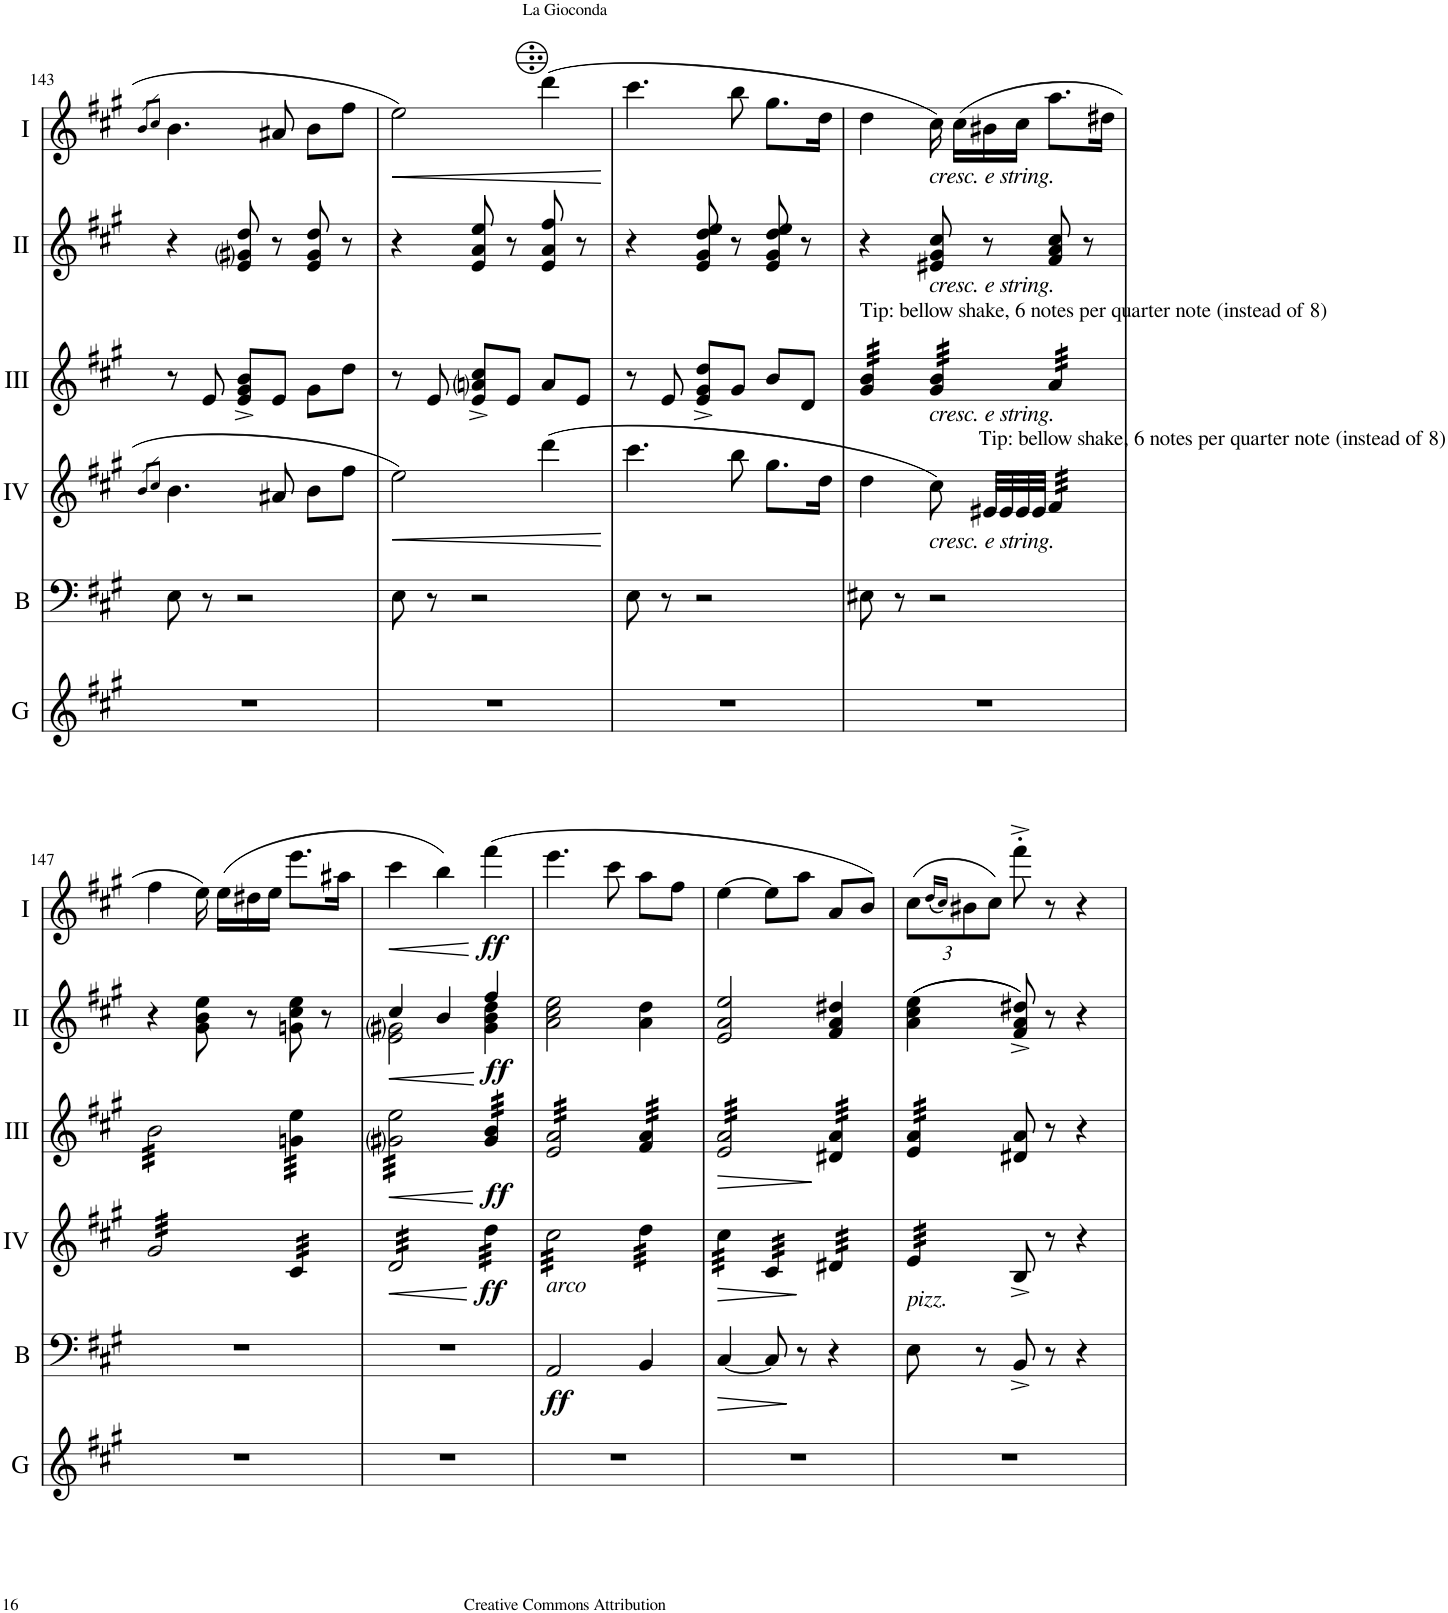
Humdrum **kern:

**kern	**kern	**dynam	**kern	**dynam	**kern	**dynam	**kern	**dynam	**kern	**dynam
*part6	*part5	*part5	*part4	*part4	*part3	*part3	*part2	*part2	*part1	*part1
*staff6	*staff5	*staff5	*staff4	*staff4	*staff3	*staff3	*staff2	*staff2	*staff1	*staff1
*I"Glock.	*I"Bass	*	*I"Acc. 4	*	*I"Acc. 3	*	*I"Acc. 2	*	*I"Acc. 1	*
*I'G	*I'B	*	*	*	*	*	*	*	*	*
!!LO:PB:g=z
*clefG2	*clefF4	*	*clefG2	*	*clefG2	*	*clefG2	*	*clefG2	*
*Trd-14c-24	*Trd7c12	*	*Trd7c12	*	*	*	*	*	*	*
*k[f#c#g#]	*k[f#c#g#]	*	*k[f#c#g#]	*	*k[f#c#g#]	*	*k[f#c#g#]	*	*k[f#c#g#]	*
*M3/4	*M3/4	*	*M3/4	*	*M3/4	*	*M3/4	*	*M3/4	*
=143	=143	=143	=143	=143	=143	=143	=143	=143	=143	=143
.	.	.	8qb/L	.	.	.	.	.	8qb/L	.
.	.	.	8qcc#/J	.	.	.	.	.	8qcc#/J	.
2.r	8E\	.	4.b\	.	8r	.	4r	.	4.b\	.
.	8r	.	.	.	8E/	.	.	.	.	.
.	2r	.	.	.	8E/^ 8G#/^ 8B/^L	.	8E/ 8G#i/ 8d/	.	.	.
.	.	.	8a#X/	.	8E/J	.	8r	.	8a#X/	.
.	.	.	8b\L	.	8G#\L	.	8E/ 8G#/ 8d/	.	8b\L	.
.	.	.	8ff#\J	.	8d\J	.	8r	.	8ff#\J	.
=144	=144	=144	=144	=144	=144	=144	=144	=144	=144	=144
!	!	!	!	!LO:HP:b	!	!	!	!	!	!LO:HP:b
2.r	8E\	.	2ee\	<	8r	.	4r	.	2ee\	<
.	8r	.	.	.	8E/	.	.	.	.	.
.	2r	.	.	.	8E/^ 8Ani/^ 8c#/^L	.	8E/ 8A/ 8e/	.	.	.
.	.	.	.	.	8E/J	.	8r	.	.	.
.	.	.	(4ddd\	.	8A/L	.	8E/ 8A/ 8f#/	.	(4ddd\	.
.	.	.	.	.	8E/J	.	8r	.	.	.
.	.	.	.	[	.	.	.	.	.	[
=145	=145	=145	=145	=145	=145	=145	=145	=145	=145	=145
2.r	8E\	.	4.ccc#\	.	8r	.	4r	.	4.ccc#\	.
.	8r	.	.	.	8E/	.	.	.	.	.
.	2r	.	.	.	8E/^ 8G#/^ 8d/^L	.	8E/ 8G#/ 8d/ 8e/	.	.	.
.	.	.	8bb\	.	8G#/J	.	8r	.	8bb\	.
.	.	.	8.gg#\L	.	8B/L	.	8E/ 8G#/ 8d/ 8e/	.	8.gg#\L	.
.	.	.	.	.	8D/J	.	8r	.	.	.
.	.	.	16dd\Jk	.	.	.	.	.	16dd\Jk	.
=146	=146	=146	=146	=146	=146	=146	=146	=146	=146	=146
!	!	!	!	!	!LO:TX:a:t=Tip&colon; bellow shake, 6 notes per quarter note (instead of 8)	!	!	!	!	!
*	*	*	*	*	*tremolo	*	*	*	*	*
2.r	8E#X\	.	4dd\	.	32G#/ 32B/LLL	.	4r	.	4dd\	.
.	.	.	.	.	32G#/ 32B/	.	.	.	.	.
.	.	.	.	.	32G#/ 32B/	.	.	.	.	.
.	.	.	.	.	32G#/ 32B/	.	.	.	.	.
.	8r	.	.	.	32G#/ 32B/	.	.	.	.	.
.	.	.	.	.	32G#/ 32B/	.	.	.	.	.
.	.	.	.	.	32G#/ 32B/	.	.	.	.	.
.	.	.	.	.	32G#/ 32B/JJJ	.	.	.	.	.
!	!	!	!	!	!	!	!	!	!LO:TX:b:i:t=cresc. e string.	!
!	!	!	!	!	!	!	!LO:TX:b:i:t=cresc. e string.	!	!	!
!	!	!	!	!	!LO:TX:b:i:t=cresc. e string.	!	!	!	!	!
!	!	!	!LO:TX:b:i:t=cresc. e string.	!	!	!	!	!	!	!
.	2r	.	8cc#\)	.	32G#/ 32B/LLL	.	8E#X/ 8G#/ 8c#/	.	16cc#\)	.
.	.	.	.	.	32G#/ 32B/	.	.	.	.	.
.	.	.	.	.	32G#/ 32B/	.	.	.	(16cc#\LL	.
.	.	.	.	.	32G#/ 32B/	.	.	.	.	.
!	!	!	!LO:TX:a:t=Tip&colon; bellow shake, 6 notes per quarter note (instead of 8)	!	!	!	!	!	!	!
.	.	.	32e#X/LLL	.	32G#/ 32B/	.	8r	.	16b#X\	.
.	.	.	32e#/	.	32G#/ 32B/	.	.	.	.	.
.	.	.	32e#/	.	32G#/ 32B/	.	.	.	16cc#\JJ	.
.	.	.	32e#/JJJ	.	32G#/ 32B/JJJ	.	.	.	.	.
*	*	*	*tremolo	*	*	*	*	*	*	*
.	.	.	32f#/LLL	.	32A/LLL	.	8F#/ 8A/ 8c#/	.	8.aa\L	.
.	.	.	32f#/	.	32A/	.	.	.	.	.
.	.	.	32f#/	.	32A/	.	.	.	.	.
.	.	.	32f#/	.	32A/	.	.	.	.	.
.	.	.	32f#/	.	32A/	.	8r	.	.	.
.	.	.	32f#/	.	32A/	.	.	.	.	.
.	.	.	32f#/	.	32A/	.	.	.	16dd#X\Jk	.
.	.	.	32f#/JJJ	.	32A/JJJ	.	.	.	.	.
!!LO:LB:g=z
=147	=147	=147	=147	=147	=147	=147	=147	=147	=147	=147
2.r	2.r	.	32g#/LLL	.	32B\LLL	.	4r	.	4ff#\	.
.	.	.	32g#/	.	32B\	.	.	.	.	.
.	.	.	32g#/	.	32B\	.	.	.	.	.
.	.	.	32g#/	.	32B\	.	.	.	.	.
.	.	.	32g#/	.	32B\	.	.	.	.	.
.	.	.	32g#/	.	32B\	.	.	.	.	.
.	.	.	32g#/	.	32B\	.	.	.	.	.
.	.	.	32g#/	.	32B\	.	.	.	.	.
.	.	.	32g#/	.	32B\	.	8G#\ 8B\ 8e\	.	16ee\)	.
.	.	.	32g#/	.	32B\	.	.	.	.	.
.	.	.	32g#/	.	32B\	.	.	.	(16ee\LL	.
.	.	.	32g#/	.	32B\	.	.	.	.	.
.	.	.	32g#/	.	32B\	.	8r	.	16dd#X\	.
.	.	.	32g#/	.	32B\	.	.	.	.	.
.	.	.	32g#/	.	32B\	.	.	.	16ee\JJ	.
.	.	.	32g#/JJJ	.	32B\JJJ	.	.	.	.	.
.	.	.	32c#/LLL	.	32Gn\ 32e\LLL	.	8Gn\ 8c#\ 8e\	.	8.eee\L	.
.	.	.	32c#/	.	32Gn\ 32e\	.	.	.	.	.
.	.	.	32c#/	.	32Gn\ 32e\	.	.	.	.	.
.	.	.	32c#/	.	32Gn\ 32e\	.	.	.	.	.
.	.	.	32c#/	.	32Gn\ 32e\	.	8r	.	.	.
.	.	.	32c#/	.	32Gn\ 32e\	.	.	.	.	.
.	.	.	32c#/	.	32Gn\ 32e\	.	.	.	16aa#X\Jk	.
.	.	.	32c#/JJJ	.	32Gn\ 32e\JJJ	.	.	.	.	.
=148	=148	=148	=148	=148	=148	=148	=148	=148	=148	=148
!	!	!	!	!LO:HP:b	!	!LO:HP:b	!	!LO:HP:b	!	!LO:HP:b
*	*	*	*	*	*	*	*^	*	*	*
2.r	2.r	.	32d/LLL	<	32G#i\ 32e\LLL	<	4c#/	2E\ 2G#i\	<	4ccc#\	<
.	.	.	32d/	.	32G#i\ 32e\	.	.	.	.	.	.
.	.	.	32d/	.	32G#i\ 32e\	.	.	.	.	.	.
.	.	.	32d/	.	32G#i\ 32e\	.	.	.	.	.	.
.	.	.	32d/	.	32G#i\ 32e\	.	.	.	.	.	.
.	.	.	32d/	.	32G#i\ 32e\	.	.	.	.	.	.
.	.	.	32d/	.	32G#i\ 32e\	.	.	.	.	.	.
.	.	.	32d/	.	32G#i\ 32e\	.	.	.	.	.	.
.	.	.	32d/	.	32G#i\ 32e\	.	4B/	.	.	4bb\)	.
.	.	.	32d/	.	32G#i\ 32e\	.	.	.	.	.	.
.	.	.	32d/	.	32G#i\ 32e\	.	.	.	.	.	.
.	.	.	32d/	.	32G#i\ 32e\	.	.	.	.	.	.
.	.	.	32d/	.	32G#i\ 32e\	.	.	.	.	.	.
.	.	.	32d/	.	32G#i\ 32e\	.	.	.	.	.	.
.	.	.	32d/	.	32G#i\ 32e\	.	.	.	.	.	.
.	.	.	32d/JJJ	.	32G#i\ 32e\JJJ	.	.	.	.	.	.
!	!	!	!	!LO:DY:n=1:b	!	!LO:DY:n=1:b	!	!	!LO:DY:n=1:b	!	!LO:DY:n=1:b
.	.	.	32dd\LLL	[ ff	32G#/ 32B/LLL	[ ff	4f#/	4G#\ 4B\ 4d\	[ ff	(4fff#\	[ ff
.	.	.	32dd\	.	32G#/ 32B/	.	.	.	.	.	.
.	.	.	32dd\	.	32G#/ 32B/	.	.	.	.	.	.
.	.	.	32dd\	.	32G#/ 32B/	.	.	.	.	.	.
.	.	.	32dd\	.	32G#/ 32B/	.	.	.	.	.	.
.	.	.	32dd\	.	32G#/ 32B/	.	.	.	.	.	.
.	.	.	32dd\	.	32G#/ 32B/	.	.	.	.	.	.
.	.	.	32dd\JJJ	.	32G#/ 32B/JJJ	.	.	.	.	.	.
=149	=149	=149	=149	=149	=149	=149	=149	=149	=149	=149	=149
!	!LO:TX:a:i:t=arco	!	!	!	!	!	!	!	!	!	!
!	!	!LO:DY:b	!	!	!	!	!	!	!	!	!
*	*	*	*	*	*	*	*v	*v	*	*	*
2.r	2AA/	ff	32cc#\LLL	.	32E/ 32A/LLL	.	2A\ 2c#\ 2e\	.	4.eee\	.
.	.	.	32cc#\	.	32E/ 32A/	.	.	.	.	.
.	.	.	32cc#\	.	32E/ 32A/	.	.	.	.	.
.	.	.	32cc#\	.	32E/ 32A/	.	.	.	.	.
.	.	.	32cc#\	.	32E/ 32A/	.	.	.	.	.
.	.	.	32cc#\	.	32E/ 32A/	.	.	.	.	.
.	.	.	32cc#\	.	32E/ 32A/	.	.	.	.	.
.	.	.	32cc#\	.	32E/ 32A/	.	.	.	.	.
.	.	.	32cc#\	.	32E/ 32A/	.	.	.	.	.
.	.	.	32cc#\	.	32E/ 32A/	.	.	.	.	.
.	.	.	32cc#\	.	32E/ 32A/	.	.	.	.	.
.	.	.	32cc#\	.	32E/ 32A/	.	.	.	.	.
.	.	.	32cc#\	.	32E/ 32A/	.	.	.	8ccc#\	.
.	.	.	32cc#\	.	32E/ 32A/	.	.	.	.	.
.	.	.	32cc#\	.	32E/ 32A/	.	.	.	.	.
.	.	.	32cc#\JJJ	.	32E/ 32A/JJJ	.	.	.	.	.
.	4BB/	.	32dd\LLL	.	32F#/ 32A/LLL	.	4A\ 4d\	.	8aa\L	.
.	.	.	32dd\	.	32F#/ 32A/	.	.	.	.	.
.	.	.	32dd\	.	32F#/ 32A/	.	.	.	.	.
.	.	.	32dd\	.	32F#/ 32A/	.	.	.	.	.
.	.	.	32dd\	.	32F#/ 32A/	.	.	.	8ff#\J	.
.	.	.	32dd\	.	32F#/ 32A/	.	.	.	.	.
.	.	.	32dd\	.	32F#/ 32A/	.	.	.	.	.
.	.	.	32dd\JJJ	.	32F#/ 32A/JJJ	.	.	.	.	.
=150	=150	=150	=150	=150	=150	=150	=150	=150	=150	=150
!	!	!LO:HP:b	!	!LO:HP:b	!	!LO:HP:b	!	!	!	!
2.r	[4C#/	>	32cc#\LLL	>	32E/ 32A/LLL	>	2E/ 2A/ 2e/	.	[4ee\	.
.	.	.	32cc#\	.	32E/ 32A/	.	.	.	.	.
.	.	.	32cc#\	.	32E/ 32A/	.	.	.	.	.
.	.	.	32cc#\	.	32E/ 32A/	.	.	.	.	.
.	.	.	32cc#\	.	32E/ 32A/	.	.	.	.	.
.	.	.	32cc#\	.	32E/ 32A/	.	.	.	.	.
.	.	.	32cc#\	.	32E/ 32A/	.	.	.	.	.
.	.	.	32cc#\JJJ	.	32E/ 32A/	.	.	.	.	.
.	8C#/]	.	32c#/LLL	.	32E/ 32A/	.	.	.	8ee\L]	.
.	.	.	32c#/	.	32E/ 32A/	.	.	.	.	.
.	.	.	32c#/	.	32E/ 32A/	.	.	.	.	.
.	.	.	32c#/	.	32E/ 32A/	.	.	.	.	.
.	8r	]	32c#/	.	32E/ 32A/	.	.	.	8aa\J	.
.	.	.	32c#/	.	32E/ 32A/	.	.	.	.	.
.	.	.	32c#/	.	32E/ 32A/	.	.	.	.	.
.	.	.	32c#/JJJ	.	32E/ 32A/JJJ	.	.	.	.	.
.	4r	.	32d#X/LLL	]	32D#X/ 32A/LLL	]	4F#/ 4A/ 4d#X/	.	8a/L	.
.	.	.	32d#X/	.	32D#X/ 32A/	.	.	.	.	.
.	.	.	32d#X/	.	32D#X/ 32A/	.	.	.	.	.
.	.	.	32d#X/	.	32D#X/ 32A/	.	.	.	.	.
.	.	.	32d#X/	.	32D#X/ 32A/	.	.	.	8b/J)	.
.	.	.	32d#X/	.	32D#X/ 32A/	.	.	.	.	.
.	.	.	32d#X/	.	32D#X/ 32A/	.	.	.	.	.
.	.	.	32d#X/JJJ	.	32D#X/ 32A/JJJ	.	.	.	.	.
=151	=151	=151	=151	=151	=151	=151	=151	=151	=151	=151
*	*	*	*	*	*	*	*	*	*Xbrackettup	*
!	!LO:TX:a:i:t=pizz.	!	!	!	!	!	!	!	!	!
2.r	8E\	.	32e/LLL	.	32E/ 32A/LLL	.	((4A\ 4c#\ 4e\	.	(12cc#\L	.
.	.	.	32e/	.	32E/ 32A/	.	.	.	.	.
.	.	.	32e/	.	32E/ 32A/	.	.	.	.	.
.	.	.	.	.	.	.	.	.	(16qdd/LL	.
.	.	.	.	.	.	.	.	.	16qcc#/JJ)	.
.	.	.	.	.	.	.	.	.	12b#X\	.
.	.	.	32e/	.	32E/ 32A/	.	.	.	.	.
.	8r	.	32e/	.	32E/ 32A/	.	.	.	.	.
.	.	.	32e/	.	32E/ 32A/	.	.	.	.	.
.	.	.	.	.	.	.	.	.	12cc#\J)	.
.	.	.	32e/	.	32E/ 32A/	.	.	.	.	.
.	.	.	32e/JJJ	.	32E/ 32A/JJJ	.	.	.	.	.
*	*	*	*	*	*Xtremolo	*	*	*	*	*
*	*	*	*Xtremolo	*	*	*	*	*	*	*
.	8BB^/	.	8B^/	.	8D#X/ 8A/	.	8F#/^ 8A/^ 8d#X/^))	.	8fff#'^\	.
.	8r	.	8r	.	8r	.	8r	.	8r	.
.	4r	.	4r	.	4r	.	4r	.	4r	.
=	=	=	=	=	=	=	=	=	=	=
*-	*-	*-	*-	*-	*-	*-	*-	*-	*-	*-
